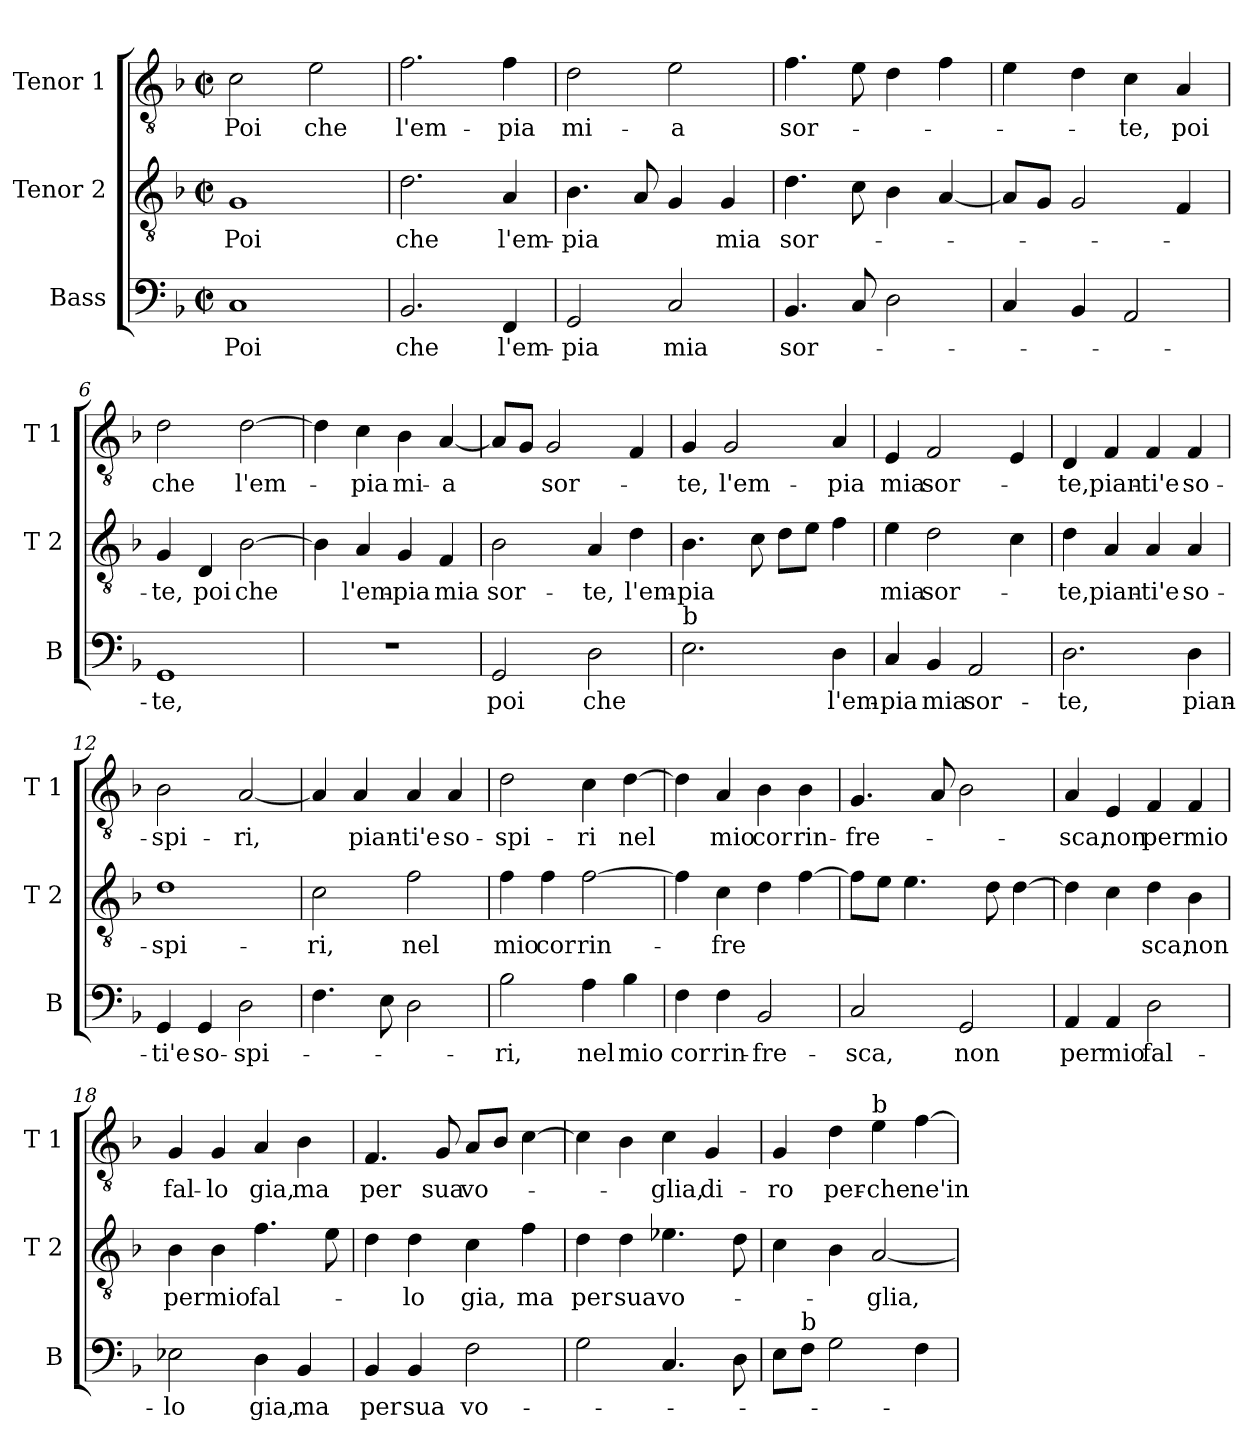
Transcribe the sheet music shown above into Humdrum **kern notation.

**kern	**text	**kern	**text	**kern	**text
*part3	*part3	*part2	*part2	*part1	*part1
*staff3	*staff3	*staff2	*staff2	*staff1	*staff1
*I"Bass	*	*I"Tenor 2	*	*I"Tenor 1	*
*I'B	*	*I'T 2	*	*I'T 1	*
*clefF4	*	*clefGv2	*	*clefGv2	*
*k[b-]	*	*k[b-]	*	*k[b-]	*
*F:	*	*F:	*	*F:	*
*M2/2	*	*M2/2	*	*M2/2	*
*met(c|)	*	*met(c|)	*	*met(c|)	*
=1	=1	=1	=1	=1	=1
!	!LO:LY:b	!	!LO:LY:b	!	!LO:LY:b
1C	Poi	1G	Poi	2c\	Poi
!	!	!	!	!	!LO:LY:b
.	.	.	.	2e\	che
=2	=2	=2	=2	=2	=2
!	!LO:LY:b	!	!LO:LY:b	!	!LO:LY:b
2.BB-/	che	2.d\	che	2.f\	l'em-
!	!LO:LY:b	!	!LO:LY:b	!	!LO:LY:b
4FF/	l'em-	4A/	l'em-	4f\	-pia
=3	=3	=3	=3	=3	=3
!	!LO:LY:b	!	!LO:LY:b	!	!LO:LY:b
2GG/	-pia	4.B-\	-pia	2d\	mi-
.	.	8A/	.	.	.
!	!LO:LY:b	!	!	!	!LO:LY:b
2C/	mia	4G/	.	2e\	-a
!	!	!	!LO:LY:b	!	!
.	.	4G/	mia	.	.
=4	=4	=4	=4	=4	=4
!	!LO:LY:b	!	!LO:LY:b	!	!LO:LY:b
4.BB-/	sor-	4.d\	sor-	4.f\	sor-
8C/	.	8c\	.	8e\	.
2D\	.	4B-\	.	4d\	.
.	.	[4A/	.	4f\	.
!!LO:LB:g=z
=5	=5	=5	=5	=5	=5
4C/	.	8A/L]	.	4e\	.
.	.	8G/J	.	.	.
4BB-/	.	2G/	.	4d\	.
!	!	!	!	!	!LO:LY:b
2AA/	.	.	.	4c\	-te,
!	!	!	!	!	!LO:LY:b
.	.	4F/	.	4A/	poi
=6	=6	=6	=6	=6	=6
!	!LO:LY:b	!	!LO:LY:b	!	!LO:LY:b
1GG	-te,	4G/	-te,	2d\	che
!	!	!	!LO:LY:b	!	!
.	.	4D/	poi	.	.
!	!	!	!LO:LY:b	!	!LO:LY:b
.	.	[2B-\	che	[2d\	l'em-
=7	=7	=7	=7	=7	=7
1r	.	4B-\]	.	4d\]	.
!	!	!	!LO:LY:b	!	!LO:LY:b
.	.	4A/	l'em-	4c\	-pia
!	!	!	!LO:LY:b	!	!LO:LY:b
.	.	4G/	-pia	4B-\	mi-
!	!	!	!LO:LY:b	!	!LO:LY:b
.	.	4F/	mia	[4A/	-a
=8	=8	=8	=8	=8	=8
!	!LO:LY:b	!	!LO:LY:b	!	!
2GG/	poi	2B-\	sor-	8A/L]	.
.	.	.	.	8G/J	.
!	!	!	!	!	!LO:LY:b
.	.	.	.	2G/	sor-
!	!LO:LY:b	!	!LO:LY:b	!	!
2D\	che	4A/	-te,	.	.
!	!	!	!LO:LY:b	!	!
.	.	4d\	l'em-	4F/	.
=9	=9	=9	=9	=9	=9
!LO:TX:a:t=b	!	!	!	!	!
!	!	!	!LO:LY:b	!	!LO:LY:b
2.E\	.	4.B-\	-pia	4G/	-te,
!	!	!	!	!	!LO:LY:b
.	.	.	.	2G/	l'em-
.	.	8c\	.	.	.
.	.	8d\L	.	.	.
.	.	8e\J	.	.	.
!	!LO:LY:b	!	!	!	!LO:LY:b
4D\	l'em-	4f\	.	4A/	-pia
!!LO:LB:g=z
=10	=10	=10	=10	=10	=10
!	!LO:LY:b	!	!LO:LY:b	!	!LO:LY:b
4C/	-pia	4e\	mia	4E/	mia
!	!LO:LY:b	!	!LO:LY:b	!	!LO:LY:b
4BB-/	mia	2d\	sor-	2F/	sor-
!	!LO:LY:b	!	!	!	!
2AA/	sor-	.	.	.	.
.	.	4c\	.	4E/	.
=11	=11	=11	=11	=11	=11
!	!LO:LY:b	!	!LO:LY:b	!	!LO:LY:b
2.D\	-te,	4d\	-te,	4D/	-te,
!	!	!	!LO:LY:b	!	!LO:LY:b
.	.	4A/	pian-	4F/	pian-
!	!	!	!LO:LY:b	!	!LO:LY:b
.	.	4A/	-ti'e	4F/	-ti'e
!	!LO:LY:b	!	!LO:LY:b	!	!LO:LY:b
4D\	pian-	4A/	so-	4F/	so-
=12	=12	=12	=12	=12	=12
!	!LO:LY:b	!	!LO:LY:b	!	!LO:LY:b
4GG/	-ti'e	1d	-spi-	2B-\	-spi-
!	!LO:LY:b	!	!	!	!
4GG/	so-	.	.	.	.
!	!LO:LY:b	!	!	!	!LO:LY:b
2D\	-spi-	.	.	[2A/	-ri,
=13	=13	=13	=13	=13	=13
!	!	!	!LO:LY:b	!	!
4.F\	.	2c\	-ri,	4A/]	.
!	!	!	!	!	!LO:LY:b
.	.	.	.	4A/	pian-
8E\	.	.	.	.	.
!	!	!	!LO:LY:b	!	!LO:LY:b
2D\	.	2f\	nel	4A/	-ti'e
!	!	!	!	!	!LO:LY:b
.	.	.	.	4A/	so-
=14	=14	=14	=14	=14	=14
!	!LO:LY:b	!	!LO:LY:b	!	!LO:LY:b
2B-\	-ri,	4f\	mio	2d\	-spi-
!	!	!	!LO:LY:b	!	!
.	.	4f\	cor	.	.
!	!LO:LY:b	!	!LO:LY:b	!	!LO:LY:b
4A\	nel	[2f\	rin-	4c\	-ri
!	!LO:LY:b	!	!	!	!LO:LY:b
4B-\	mio	.	.	[4d\	nel
!!LO:PB:g=z
=15	=15	=15	=15	=15	=15
!	!LO:LY:b	!	!	!	!
4F\	cor	4f\]	.	4d\]	.
!	!LO:LY:b	!	!LO:LY:b	!	!LO:LY:b
4F\	rin-	4c\	-fre	4A/	mio
!	!LO:LY:b	!	!	!	!LO:LY:b
2BB-/	-fre-	4d\	.	4B-\	cor
!	!	!	!	!	!LO:LY:b
.	.	[4f\	.	4B-\	rin-
=16	=16	=16	=16	=16	=16
!	!LO:LY:b	!	!	!	!LO:LY:b
2C/	-sca,	8f\L]	.	4.G/	-fre-
.	.	8e\J	.	.	.
.	.	4.e\	.	.	.
.	.	.	.	8A/	.
!	!LO:LY:b	!	!	!	!
2GG/	non	.	.	2B-\	.
.	.	8d\	.	.	.
.	.	[4d\	.	.	.
=17	=17	=17	=17	=17	=17
!	!LO:LY:b	!	!	!	!LO:LY:b
4AA/	per	4d\]	.	4A/	-sca,
!	!LO:LY:b	!	!	!	!LO:LY:b
4AA/	mio	4c\	.	4E/	non
!	!LO:LY:b	!	!LO:LY:b	!	!LO:LY:b
2D\	fal-	4d\	sca,	4F/	per
!	!	!	!LO:LY:b	!	!LO:LY:b
.	.	4B-\	non	4F/	mio
=18	=18	=18	=18	=18	=18
!	!LO:LY:b	!	!LO:LY:b	!	!LO:LY:b
2E-X\	-lo	4B-\	per	4G/	fal-
!	!	!	!LO:LY:b	!	!LO:LY:b
.	.	4B-\	mio	4G/	-lo
!	!LO:LY:b	!	!LO:LY:b	!	!LO:LY:b
4D\	gia,	4.f\	fal-	4A/	gia,
!	!LO:LY:b	!	!	!	!LO:LY:b
4BB-/	ma	.	.	4B-\	ma
.	.	8e\	.	.	.
=19	=19	=19	=19	=19	=19
!	!LO:LY:b	!	!	!	!LO:LY:b
4BB-/	per	4d\	.	4.F/	per
!	!LO:LY:b	!	!LO:LY:b	!	!
4BB-/	sua	4d\	-lo	.	.
!	!	!	!	!	!LO:LY:b
.	.	.	.	8G/	sua
!	!LO:LY:b	!	!LO:LY:b	!	!LO:LY:b
2F\	vo-	4c\	gia,	8A/L	vo-
.	.	.	.	8B-/J	.
!	!	!	!LO:LY:b	!	!
.	.	4f\	ma	[4c\	.
!!LO:LB:g=z
=20	=20	=20	=20	=20	=20
!	!	!	!LO:LY:b	!	!
2G\	.	4d\	per	4c\]	.
!	!	!	!LO:LY:b	!	!
.	.	4d\	sua	4B-\	.
!	!	!	!LO:LY:b	!	!LO:LY:b
4.C/	.	4.e-X\	vo-	4c\	-glia,
!	!	!	!	!	!LO:LY:b
.	.	.	.	4G/	di-
8D\	.	8d\	.	.	.
=21	=21	=21	=21	=21	=21
!	!	!	!	!	!LO:LY:b
8E\L	.	4c\	.	4G/	-ro
!LO:TX:a:t=b	!	!	!	!	!
8F\J	.	.	.	.	.
!	!	!	!	!	!LO:LY:b
2G\	.	4B-\	.	4d\	per-
!	!	!	!	!LO:TX:a:t=b	!
!	!	!	!LO:LY:b	!	!LO:LY:b
.	.	[2A/	-glia,	4e\	-che
!	!	!	!	!	!LO:LY:b
4F\	.	.	.	[4f\	ne'in-
=	=	=	=	=	=
*-	*-	*-	*-	*-	*-
